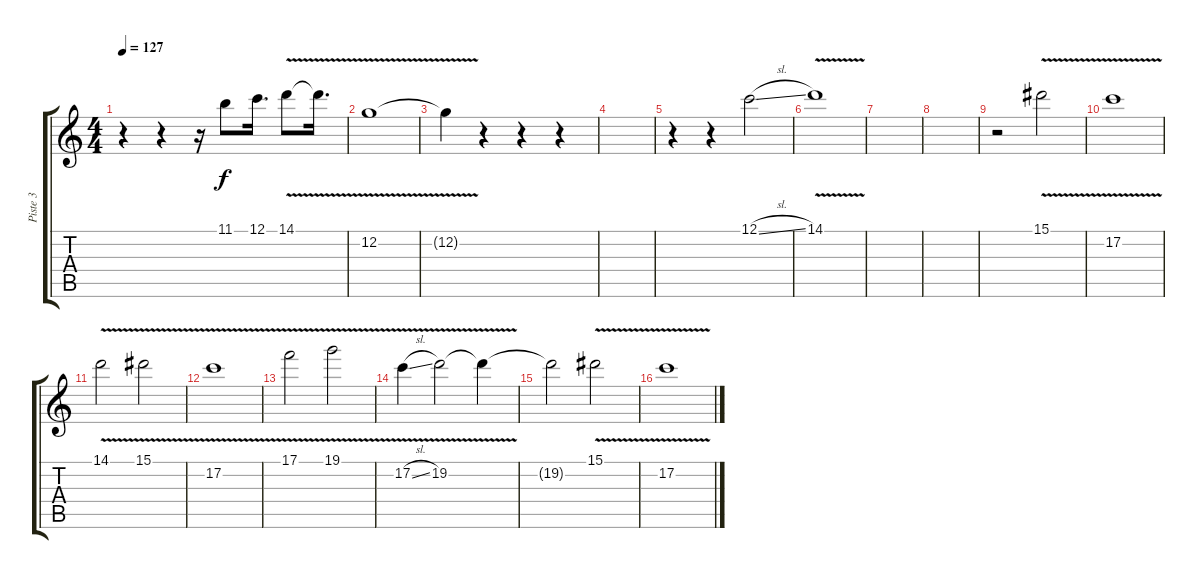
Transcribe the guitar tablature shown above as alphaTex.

\track ("Piste 3" "Piste 3") {instrument distortionguitar}
\staff {score tabs}
\tuning (C4 G3 Eb3 Bb2 F2 C2) {hide}
\ts (4 4)
\tempo 127
\clef g2
\ks c
r.4{dy f} r.4 r.16 11.1.8 12.1.16{d} 14.1{v}.8 14.1{t}.16{d} |
12.2{v}.1 |
12.2{t}.4 r.4 r.4 r.4 |
|
r.4 r.4 12.1{sl}.2 |
14.1{v}.1 |
|
|
r.2{balance 3 instrument electricguitarjazz} 15.1{v}.2 |
17.2{v}.1 |
14.1{v}.2 15.1{v}.2 |
17.2{v}.1 |
17.1{v}.2 19.1{v}.2 |
17.2{v sl}.4 19.2{v}.2 19.2{t}.4 |
19.2{t}.2 15.1{v}.2 |
17.2{v}.1
